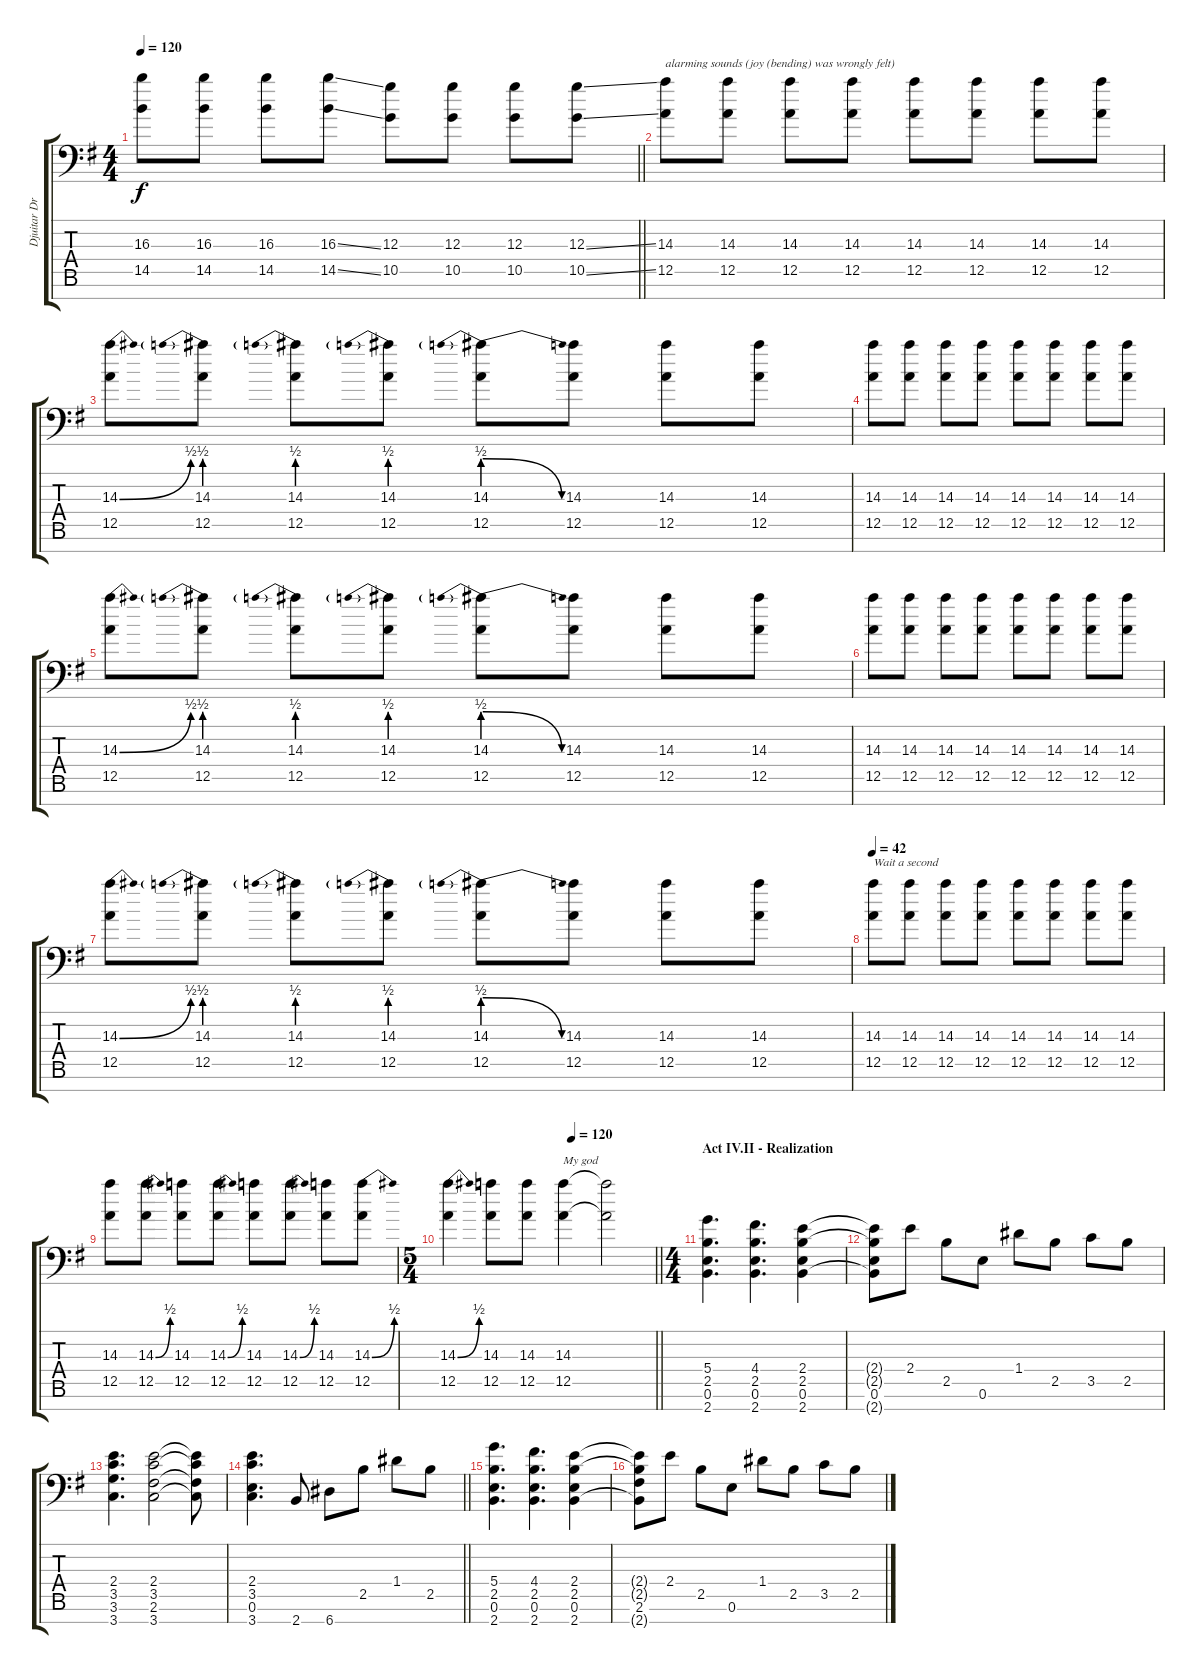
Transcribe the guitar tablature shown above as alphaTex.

\track ("Djuitar Dropped A" "Djuitar Dr") {instrument distortionguitar}
\staff {score tabs}
\tuning (E4 B3 G3 D3 A2 E2 A1) {hide}
\ts (4 4)
\tempo 120
\clef f4
\barLineRight lightlight
\ks eminor
(16.3 14.5).8{dy f} (16.3 14.5).8 (16.3 14.5).8 (16.3{ss} 14.5{ss}).8 (12.3 10.5).8 (12.3 10.5).8 (12.3 10.5).8 (12.3{ss} 10.5{ss}).8 |
\section ("" "")
(14.3 12.5).8{txt "alarming sounds (joy (bending) was wrongly felt)"} (14.3 12.5).8 (14.3 12.5).8 (14.3 12.5).8 (14.3 12.5).8 (14.3 12.5).8 (14.3 12.5).8 (14.3 12.5).8 |
(14.3{be (bend 0 0 60 2)} 12.5).8 (14.3{be (prebend 0 2 60 2)} 12.5).8 (14.3{be (prebend 0 2 60 2)} 12.5).8 (14.3{be (prebend 0 2 60 2)} 12.5).8 (14.3{be (prebendrelease 0 2 60 0)} 12.5).8 (14.3 12.5).8 (14.3 12.5).8 (14.3 12.5).8 |
(14.3 12.5).8 (14.3 12.5).8 (14.3 12.5).8 (14.3 12.5).8 (14.3 12.5).8 (14.3 12.5).8 (14.3 12.5).8 (14.3 12.5).8 |
(14.3{be (bend 0 0 60 2)} 12.5).8 (14.3{be (prebend 0 2 60 2)} 12.5).8 (14.3{be (prebend 0 2 60 2)} 12.5).8 (14.3{be (prebend 0 2 60 2)} 12.5).8 (14.3{be (prebendrelease 0 2 60 0)} 12.5).8 (14.3 12.5).8 (14.3 12.5).8 (14.3 12.5).8 |
(14.3 12.5).8 (14.3 12.5).8 (14.3 12.5).8 (14.3 12.5).8 (14.3 12.5).8 (14.3 12.5).8 (14.3 12.5).8 (14.3 12.5).8 |
(14.3{be (bend 0 0 60 2)} 12.5).8 (14.3{be (prebend 0 2 60 2)} 12.5).8 (14.3{be (prebend 0 2 60 2)} 12.5).8 (14.3{be (prebend 0 2 60 2)} 12.5).8 (14.3{be (prebendrelease 0 2 60 0)} 12.5).8 (14.3 12.5).8 (14.3 12.5).8 (14.3 12.5).8 |
\tempo 42
(14.3 12.5).8{txt "Wait a second"} (14.3 12.5).8 (14.3 12.5).8 (14.3 12.5).8 (14.3 12.5).8 (14.3 12.5).8 (14.3 12.5).8 (14.3 12.5).8 |
(14.3 12.5).8 (14.3{be (bend 0 0 60 2)} 12.5).8 (14.3 12.5).8 (14.3{be (bend 0 0 60 2)} 12.5).8 (14.3 12.5).8 (14.3{be (bend 0 0 60 2)} 12.5).8 (14.3 12.5).8 (14.3{be (bend 0 0 60 2)} 12.5).8 |
\ts (5 4)
\tempo (120 0.6)
\barLineRight lightlight
(14.3{be (bend 0 0 60 2)} 12.5).4 (14.3 12.5).8 (14.3 12.5).8 (14.3 12.5).4{txt "My god"} (14.3{t} 12.5{t}).2 |
\ts (4 4)
\section ("" "Act IV.II - Realization")
(5.4 2.5 0.6 2.7).4{d} (4.4 2.5 0.6 2.7).4{d} (2.4 2.5 0.6 2.7).4 |
(2.4{t} 2.5{t} 0.6 2.7{t}).8 2.4.8 2.5.8 0.6.8 1.4.8 2.5.8 3.5.8 2.5.8 |
(2.4 3.5 3.6 3.7).4{d} (2.4 3.5 2.6 3.7).2 (2.4{t} 3.5{t} 2.6{t} 3.7{t}).8 |
\barLineRight lightlight
(2.4 3.5 0.6 3.7).4{d} 2.7.8 6.7.8 2.5.8 1.4.8 2.5.8 |
(5.4 2.5 0.6 2.7).4{d} (4.4 2.5 0.6 2.7).4{d} (2.4 2.5 0.6 2.7).4 |
(2.4{t} 2.5{t} 2.6 2.7{t}).8 2.4.8 2.5.8 0.6.8 1.4.8 2.5.8 3.5.8 2.5.8
